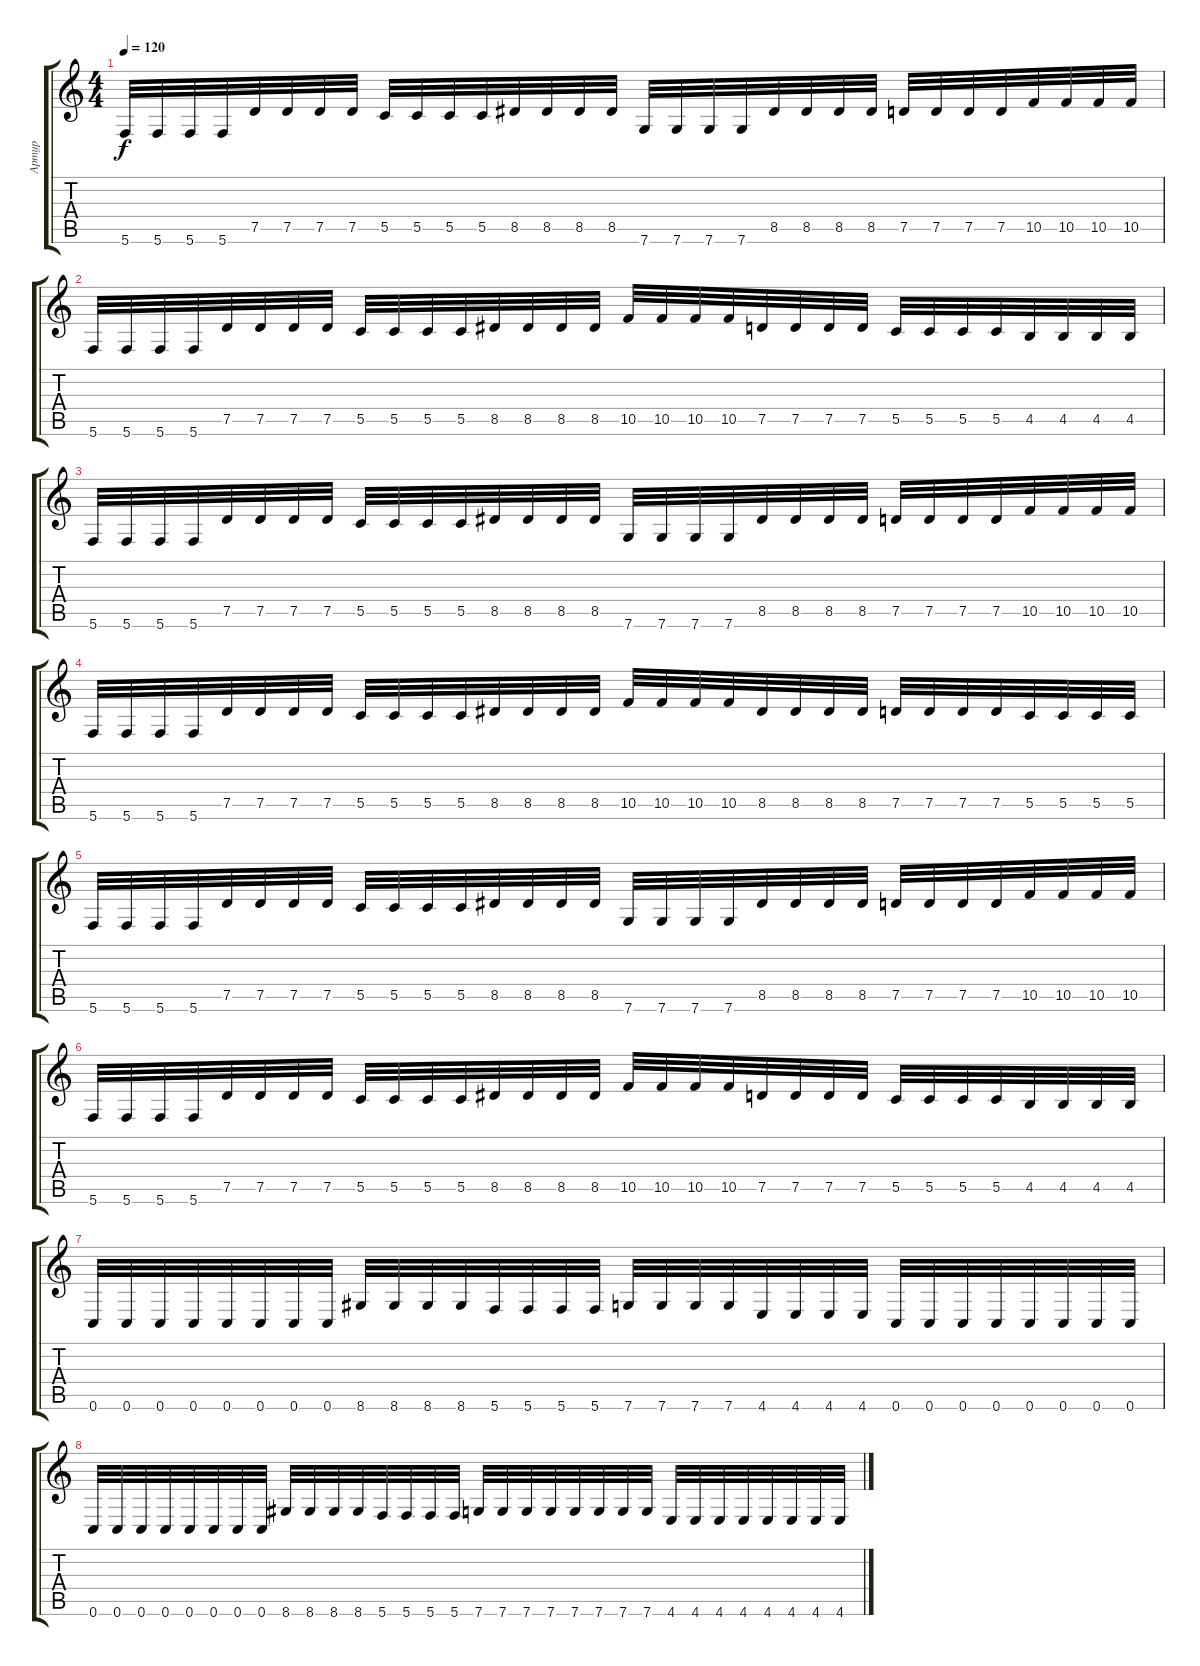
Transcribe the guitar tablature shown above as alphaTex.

\track ("Артур" "Артур") {instrument overdrivenguitar}
\staff {score tabs}
\tuning (D4 A3 F3 C3 G2 C2) {hide}
\ts (4 4)
\tempo 120
\clef g2
\ks c
5.6.32{dy f} 5.6.32 5.6.32 5.6.32 7.5.32 7.5.32 7.5.32 7.5.32 5.5.32 5.5.32 5.5.32 5.5.32 8.5.32 8.5.32 8.5.32 8.5.32 7.6.32 7.6.32 7.6.32 7.6.32 8.5.32 8.5.32 8.5.32 8.5.32 7.5.32 7.5.32 7.5.32 7.5.32 10.5.32 10.5.32 10.5.32 10.5.32 |
5.6.32 5.6.32 5.6.32 5.6.32 7.5.32 7.5.32 7.5.32 7.5.32 5.5.32 5.5.32 5.5.32 5.5.32 8.5.32 8.5.32 8.5.32 8.5.32 10.5.32 10.5.32 10.5.32 10.5.32 7.5.32 7.5.32 7.5.32 7.5.32 5.5.32 5.5.32 5.5.32 5.5.32 4.5.32 4.5.32 4.5.32 4.5.32 |
5.6.32 5.6.32 5.6.32 5.6.32 7.5.32 7.5.32 7.5.32 7.5.32 5.5.32 5.5.32 5.5.32 5.5.32 8.5.32 8.5.32 8.5.32 8.5.32 7.6.32 7.6.32 7.6.32 7.6.32 8.5.32 8.5.32 8.5.32 8.5.32 7.5.32 7.5.32 7.5.32 7.5.32 10.5.32 10.5.32 10.5.32 10.5.32 |
5.6.32 5.6.32 5.6.32 5.6.32 7.5.32 7.5.32 7.5.32 7.5.32 5.5.32 5.5.32 5.5.32 5.5.32 8.5.32 8.5.32 8.5.32 8.5.32 10.5.32 10.5.32 10.5.32 10.5.32 8.5.32 8.5.32 8.5.32 8.5.32 7.5.32 7.5.32 7.5.32 7.5.32 5.5.32 5.5.32 5.5.32 5.5.32 |
5.6.32 5.6.32 5.6.32 5.6.32 7.5.32 7.5.32 7.5.32 7.5.32 5.5.32 5.5.32 5.5.32 5.5.32 8.5.32 8.5.32 8.5.32 8.5.32 7.6.32 7.6.32 7.6.32 7.6.32 8.5.32 8.5.32 8.5.32 8.5.32 7.5.32 7.5.32 7.5.32 7.5.32 10.5.32 10.5.32 10.5.32 10.5.32 |
5.6.32 5.6.32 5.6.32 5.6.32 7.5.32 7.5.32 7.5.32 7.5.32 5.5.32 5.5.32 5.5.32 5.5.32 8.5.32 8.5.32 8.5.32 8.5.32 10.5.32 10.5.32 10.5.32 10.5.32 7.5.32 7.5.32 7.5.32 7.5.32 5.5.32 5.5.32 5.5.32 5.5.32 4.5.32 4.5.32 4.5.32 4.5.32 |
0.6.32 0.6.32 0.6.32 0.6.32 0.6.32 0.6.32 0.6.32 0.6.32 8.6.32 8.6.32 8.6.32 8.6.32 5.6.32 5.6.32 5.6.32 5.6.32 7.6.32 7.6.32 7.6.32 7.6.32 4.6.32 4.6.32 4.6.32 4.6.32 0.6.32 0.6.32 0.6.32 0.6.32 0.6.32 0.6.32 0.6.32 0.6.32 |
0.6.32 0.6.32 0.6.32 0.6.32 0.6.32 0.6.32 0.6.32 0.6.32 8.6.32 8.6.32 8.6.32 8.6.32 5.6.32 5.6.32 5.6.32 5.6.32 7.6.32 7.6.32 7.6.32 7.6.32 7.6.32 7.6.32 7.6.32 7.6.32 4.6.32 4.6.32 4.6.32 4.6.32 4.6.32 4.6.32 4.6.32 4.6.32
